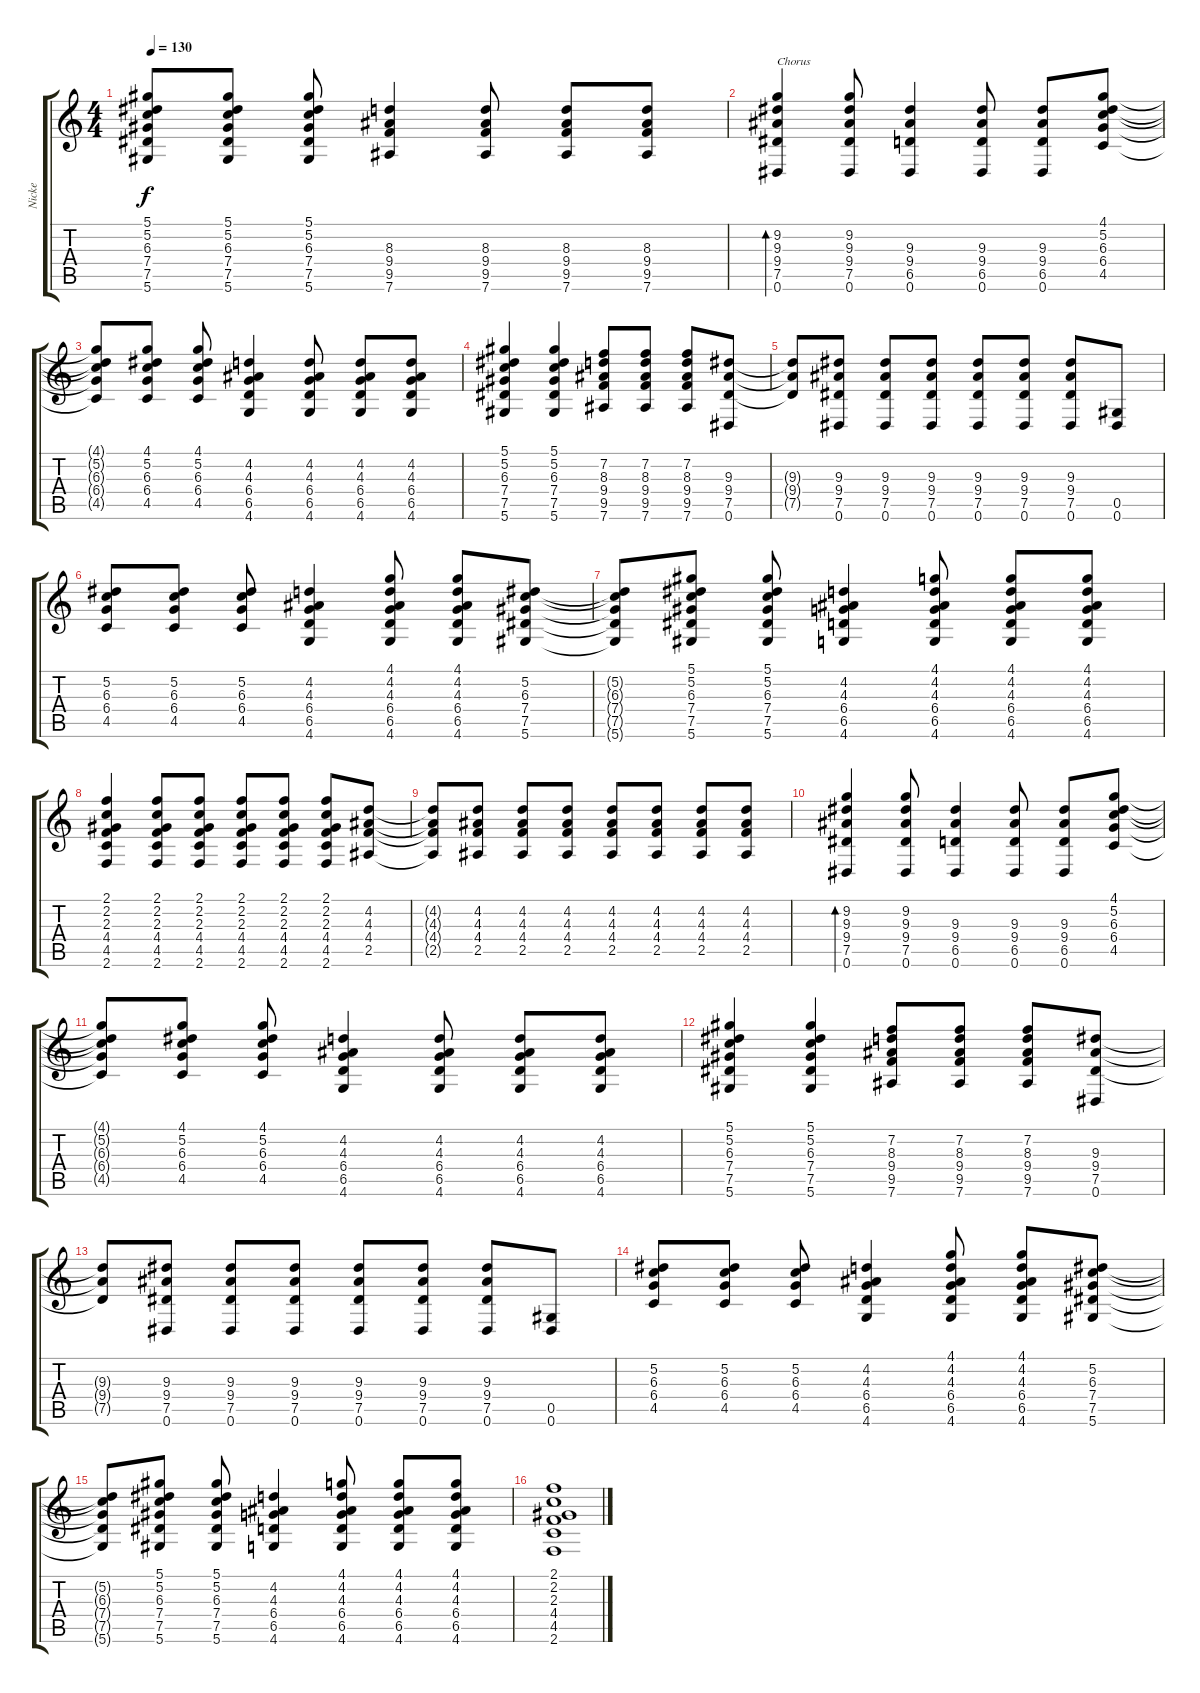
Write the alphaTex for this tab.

\track ("Nicke" "Nicke") {instrument distortionguitar}
\staff {score tabs}
\tuning (Eb4 Bb3 Gb3 Db3 Ab2 Eb2) {hide}
\ts (4 4)
\tempo 130
\clef g2
\ks c
(5.1 5.2 6.3 7.4 7.5 5.6).8{dy f} (5.1 5.2 6.3 7.4 7.5 5.6).8 (5.1 5.2 6.3 7.4 7.5 5.6).8 (8.3 9.4 9.5 7.6).4 (8.3 9.4 9.5 7.6).8 (8.3 9.4 9.5 7.6).8 (8.3 9.4 9.5 7.6).8 |
(9.2 9.3 9.4 7.5 0.6).4{bd 120 txt "Chorus"} (9.2 9.3 9.4 7.5 0.6).8 (9.3 9.4 6.5 0.6).4 (9.3 9.4 6.5 0.6).8 (9.3 9.4 6.5 0.6).8 (4.1 5.2 6.3 6.4 4.5).8 |
(4.1{t} 5.2{t} 6.3{t} 6.4{t} 4.5{t}).8 (4.1 5.2 6.3 6.4 4.5).8 (4.1 5.2 6.3 6.4 4.5).8 (4.2 4.3 6.4 6.5 4.6).4 (4.2 4.3 6.4 6.5 4.6).8 (4.2 4.3 6.4 6.5 4.6).8 (4.2 4.3 6.4 6.5 4.6).8 |
(5.1 5.2 6.3 7.4 7.5 5.6).4 (5.1 5.2 6.3 7.4 7.5 5.6).4 (7.2 8.3 9.4 9.5 7.6).8 (7.2 8.3 9.4 9.5 7.6).8 (7.2 8.3 9.4 9.5 7.6).8 (9.3 9.4 7.5 0.6).8 |
(9.3{t} 9.4{t} 7.5{t}).8 (9.3 9.4 7.5 0.6).8 (9.3 9.4 7.5 0.6).8 (9.3 9.4 7.5 0.6).8 (9.3 9.4 7.5 0.6).8 (9.3 9.4 7.5 0.6).8 (9.3 9.4 7.5 0.6).8 (0.5 0.6).8 |
(5.2 6.3 6.4 4.5).8 (5.2 6.3 6.4 4.5).8 (5.2 6.3 6.4 4.5).8 (4.2 4.3 6.4 6.5 4.6).4 (4.1 4.2 4.3 6.4 6.5 4.6).8 (4.1 4.2 4.3 6.4 6.5 4.6).8 (5.2 6.3 7.4 7.5 5.6).8 |
(5.2{t} 6.3{t} 7.4{t} 7.5{t} 5.6{t}).8 (5.1 5.2 6.3 7.4 7.5 5.6).8 (5.1 5.2 6.3 7.4 7.5 5.6).8 (4.2 4.3 6.4 6.5 4.6).4 (4.1 4.2 4.3 6.4 6.5 4.6).8 (4.1 4.2 4.3 6.4 6.5 4.6).8 (4.1 4.2 4.3 6.4 6.5 4.6).8 |
(2.1 2.2 2.3 4.4 4.5 2.6).4 (2.1 2.2 2.3 4.4 4.5 2.6).8 (2.1 2.2 2.3 4.4 4.5 2.6).8 (2.1 2.2 2.3 4.4 4.5 2.6).8 (2.1 2.2 2.3 4.4 4.5 2.6).8 (2.1 2.2 2.3 4.4 4.5 2.6).8 (4.2 4.3 4.4 2.5).8 |
(4.2{t} 4.3{t} 4.4{t} 2.5{t}).8 (4.2 4.3 4.4 2.5).8 (4.2 4.3 4.4 2.5).8 (4.2 4.3 4.4 2.5).8 (4.2 4.3 4.4 2.5).8 (4.2 4.3 4.4 2.5).8 (4.2 4.3 4.4 2.5).8 (4.2 4.3 4.4 2.5).8 |
(9.2 9.3 9.4 7.5 0.6).4{bd 120} (9.2 9.3 9.4 7.5 0.6).8 (9.3 9.4 6.5 0.6).4 (9.3 9.4 6.5 0.6).8 (9.3 9.4 6.5 0.6).8 (4.1 5.2 6.3 6.4 4.5).8 |
(4.1{t} 5.2{t} 6.3{t} 6.4{t} 4.5{t}).8 (4.1 5.2 6.3 6.4 4.5).8 (4.1 5.2 6.3 6.4 4.5).8 (4.2 4.3 6.4 6.5 4.6).4 (4.2 4.3 6.4 6.5 4.6).8 (4.2 4.3 6.4 6.5 4.6).8 (4.2 4.3 6.4 6.5 4.6).8 |
(5.1 5.2 6.3 7.4 7.5 5.6).4 (5.1 5.2 6.3 7.4 7.5 5.6).4 (7.2 8.3 9.4 9.5 7.6).8 (7.2 8.3 9.4 9.5 7.6).8 (7.2 8.3 9.4 9.5 7.6).8 (9.3 9.4 7.5 0.6).8 |
(9.3{t} 9.4{t} 7.5{t}).8 (9.3 9.4 7.5 0.6).8 (9.3 9.4 7.5 0.6).8 (9.3 9.4 7.5 0.6).8 (9.3 9.4 7.5 0.6).8 (9.3 9.4 7.5 0.6).8 (9.3 9.4 7.5 0.6).8 (0.5 0.6).8 |
(5.2 6.3 6.4 4.5).8 (5.2 6.3 6.4 4.5).8 (5.2 6.3 6.4 4.5).8 (4.2 4.3 6.4 6.5 4.6).4 (4.1 4.2 4.3 6.4 6.5 4.6).8 (4.1 4.2 4.3 6.4 6.5 4.6).8 (5.2 6.3 7.4 7.5 5.6).8 |
(5.2{t} 6.3{t} 7.4{t} 7.5{t} 5.6{t}).8 (5.1 5.2 6.3 7.4 7.5 5.6).8 (5.1 5.2 6.3 7.4 7.5 5.6).8 (4.2 4.3 6.4 6.5 4.6).4 (4.1 4.2 4.3 6.4 6.5 4.6).8 (4.1 4.2 4.3 6.4 6.5 4.6).8 (4.1 4.2 4.3 6.4 6.5 4.6).8 |
(2.1 2.2 2.3 4.4 4.5 2.6).1
